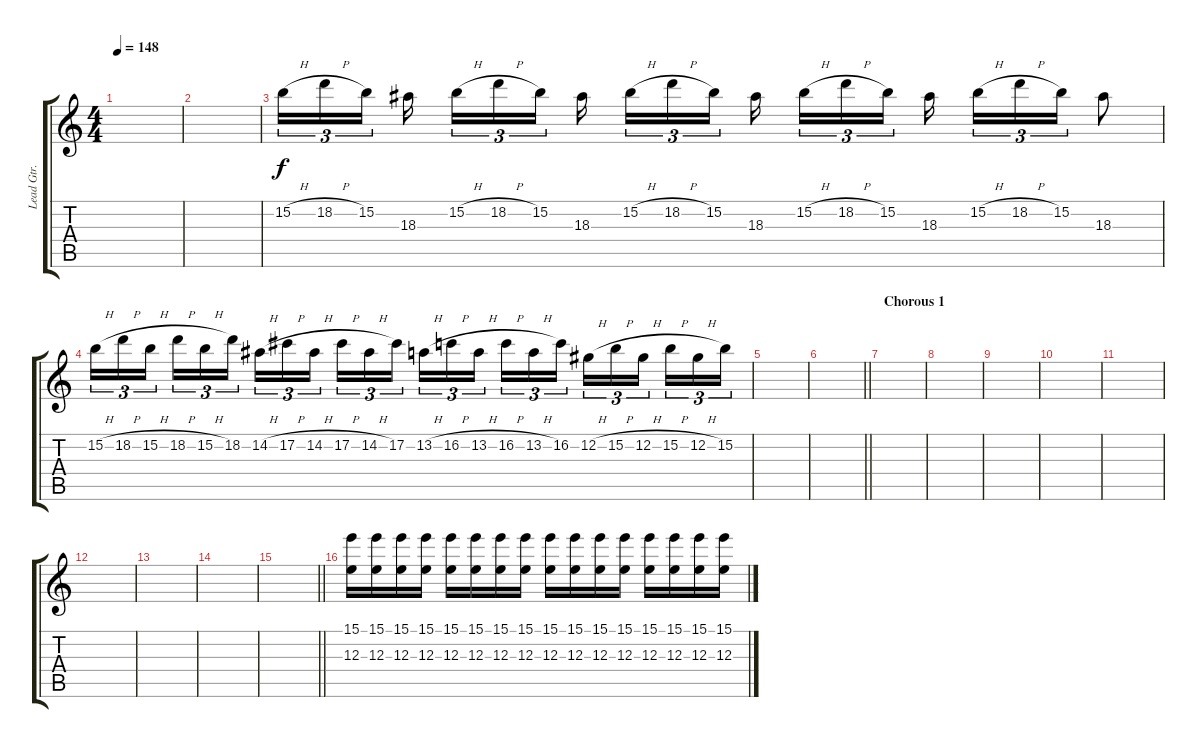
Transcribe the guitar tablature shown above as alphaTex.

\track ("Lead Gtr." "Lead Gtr.") {instrument distortionguitar}
\staff {score tabs}
\tuning (Db4 Ab3 E3 B2 Gb2 B1) {hide}
\ts (4 4)
\section ("" "")
\tempo 148
\clef g2
\ks c
|
|
15.2{h}.16{tu (3 2)} 18.2{h}.16{tu (3 2)} 15.2.16{tu (3 2) beam splitsecondary} 18.3.16{beam splitsecondary} 15.2{h}.16{tu (3 2)} 18.2{h}.16{tu (3 2)} 15.2.16{tu (3 2) beam splitsecondary} 18.3.16{beam splitsecondary} 15.2{h}.16{tu (3 2)} 18.2{h}.16{tu (3 2)} 15.2.16{tu (3 2)} 18.3.16{beam splitsecondary} 15.2{h}.16{tu (3 2)} 18.2{h}.16{tu (3 2)} 15.2.16{tu (3 2) beam splitsecondary} 18.3.16 15.2{h}.16{tu (3 2)} 18.2{h}.16{tu (3 2)} 15.2.16{tu (3 2)} 18.3.8 |
15.2{h}.16{tu (3 2)} 18.2{h}.16{tu (3 2)} 15.2{h}.16{tu (3 2) beam splitsecondary} 18.2{h}.16{tu (3 2)} 15.2{h}.16{tu (3 2)} 18.2.16{tu (3 2)} 14.2{h}.16{tu (3 2)} 17.2{h}.16{tu (3 2)} 14.2{h}.16{tu (3 2) beam splitsecondary} 17.2{h}.16{tu (3 2)} 14.2{h}.16{tu (3 2)} 17.2.16{tu (3 2)} 13.2{h}.16{tu (3 2)} 16.2{h}.16{tu (3 2)} 13.2{h}.16{tu (3 2) beam splitsecondary} 16.2{h}.16{tu (3 2)} 13.2{h}.16{tu (3 2)} 16.2.16{tu (3 2)} 12.2{h}.16{tu (3 2)} 15.2{h}.16{tu (3 2)} 12.2{h}.16{tu (3 2) beam splitsecondary} 15.2{h}.16{tu (3 2)} 12.2{h}.16{tu (3 2)} 15.2.16{tu (3 2)} |
|
\barLineRight lightlight
|
\section ("" "Chorous 1")
|
|
|
|
|
|
|
|
\barLineRight lightlight
|
\section ("" "")
(15.1 12.3).16{volume 12} (15.1 12.3).16 (15.1 12.3).16 (15.1 12.3).16 (15.1 12.3).16 (15.1 12.3).16 (15.1 12.3).16 (15.1 12.3).16 (15.1 12.3).16 (15.1 12.3).16 (15.1 12.3).16 (15.1 12.3).16 (15.1 12.3).16 (15.1 12.3).16 (15.1 12.3).16 (15.1 12.3).16
